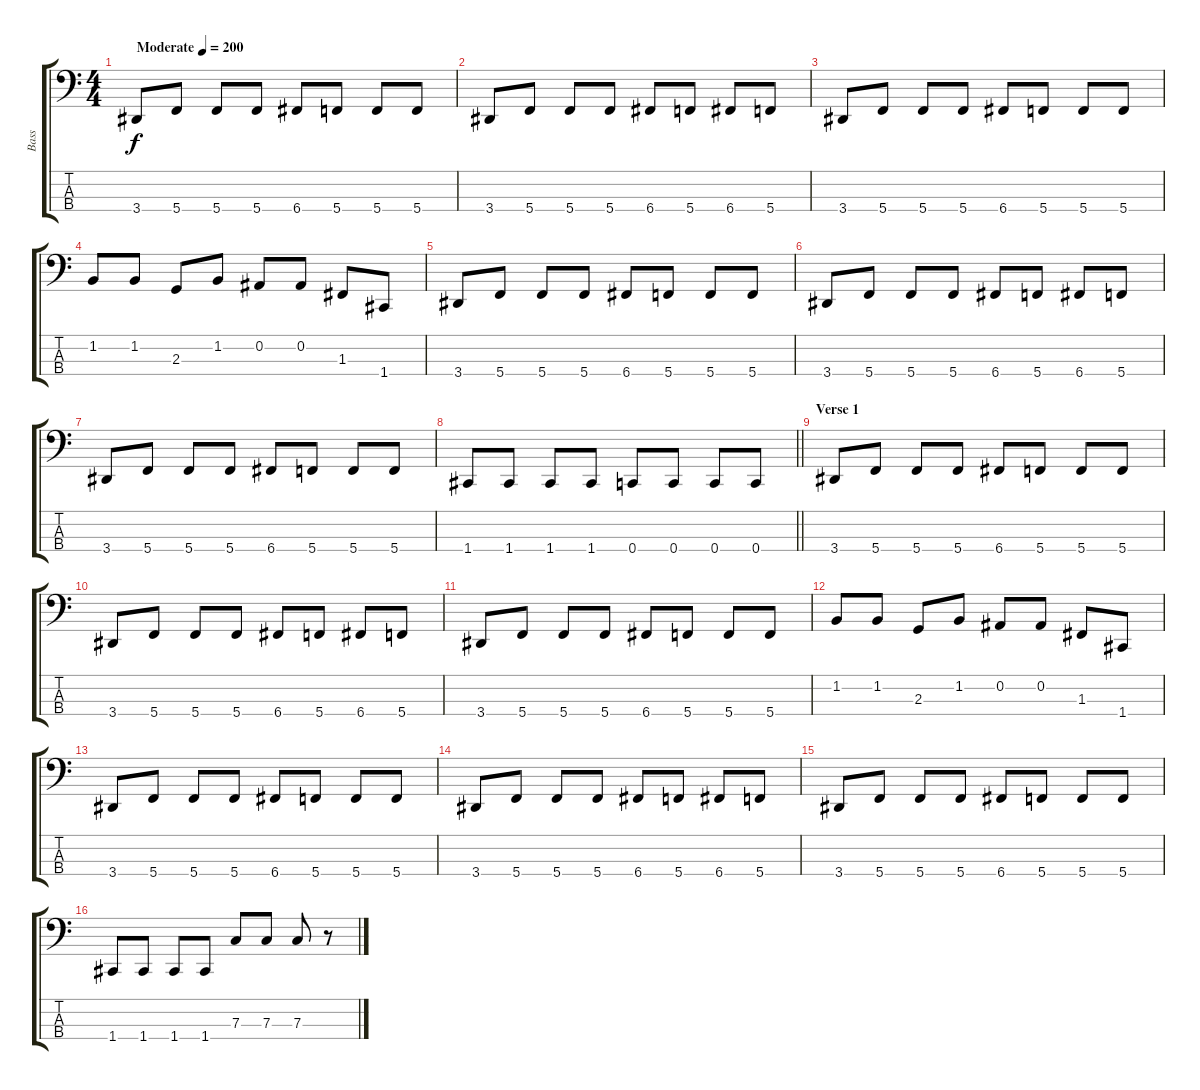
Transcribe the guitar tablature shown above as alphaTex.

\track ("Bass" "Bass") {instrument electricbasspick}
\staff {score tabs}
\tuning (Eb2 Bb1 F1 C1) {hide}
\ts (4 4)
\tempo (200 "Moderate")
\clef f4
\ks c
3.4.8{dy f instrument electricbasspick} 5.4.8 5.4.8 5.4.8 6.4.8 5.4.8 5.4.8 5.4.8 |
3.4.8 5.4.8 5.4.8 5.4.8 6.4.8 5.4.8 6.4.8 5.4.8 |
3.4.8 5.4.8 5.4.8 5.4.8 6.4.8 5.4.8 5.4.8 5.4.8 |
1.2.8 1.2.8 2.3.8 1.2.8 0.2.8 0.2.8 1.3.8 1.4.8 |
3.4.8 5.4.8 5.4.8 5.4.8 6.4.8 5.4.8 5.4.8 5.4.8 |
3.4.8 5.4.8 5.4.8 5.4.8 6.4.8 5.4.8 6.4.8 5.4.8 |
3.4.8 5.4.8 5.4.8 5.4.8 6.4.8 5.4.8 5.4.8 5.4.8 |
\barLineRight lightlight
1.4.8 1.4.8 1.4.8 1.4.8 0.4.8 0.4.8 0.4.8 0.4.8 |
\section ("" "Verse 1")
3.4.8 5.4.8 5.4.8 5.4.8 6.4.8 5.4.8 5.4.8 5.4.8 |
3.4.8 5.4.8 5.4.8 5.4.8 6.4.8 5.4.8 6.4.8 5.4.8 |
3.4.8 5.4.8 5.4.8 5.4.8 6.4.8 5.4.8 5.4.8 5.4.8 |
1.2.8 1.2.8 2.3.8 1.2.8 0.2.8 0.2.8 1.3.8 1.4.8 |
3.4.8 5.4.8 5.4.8 5.4.8 6.4.8 5.4.8 5.4.8 5.4.8 |
3.4.8 5.4.8 5.4.8 5.4.8 6.4.8 5.4.8 6.4.8 5.4.8 |
3.4.8 5.4.8 5.4.8 5.4.8 6.4.8 5.4.8 5.4.8 5.4.8 |
1.4.8 1.4.8 1.4.8 1.4.8 7.3.8 7.3.8 7.3.8 r.8
